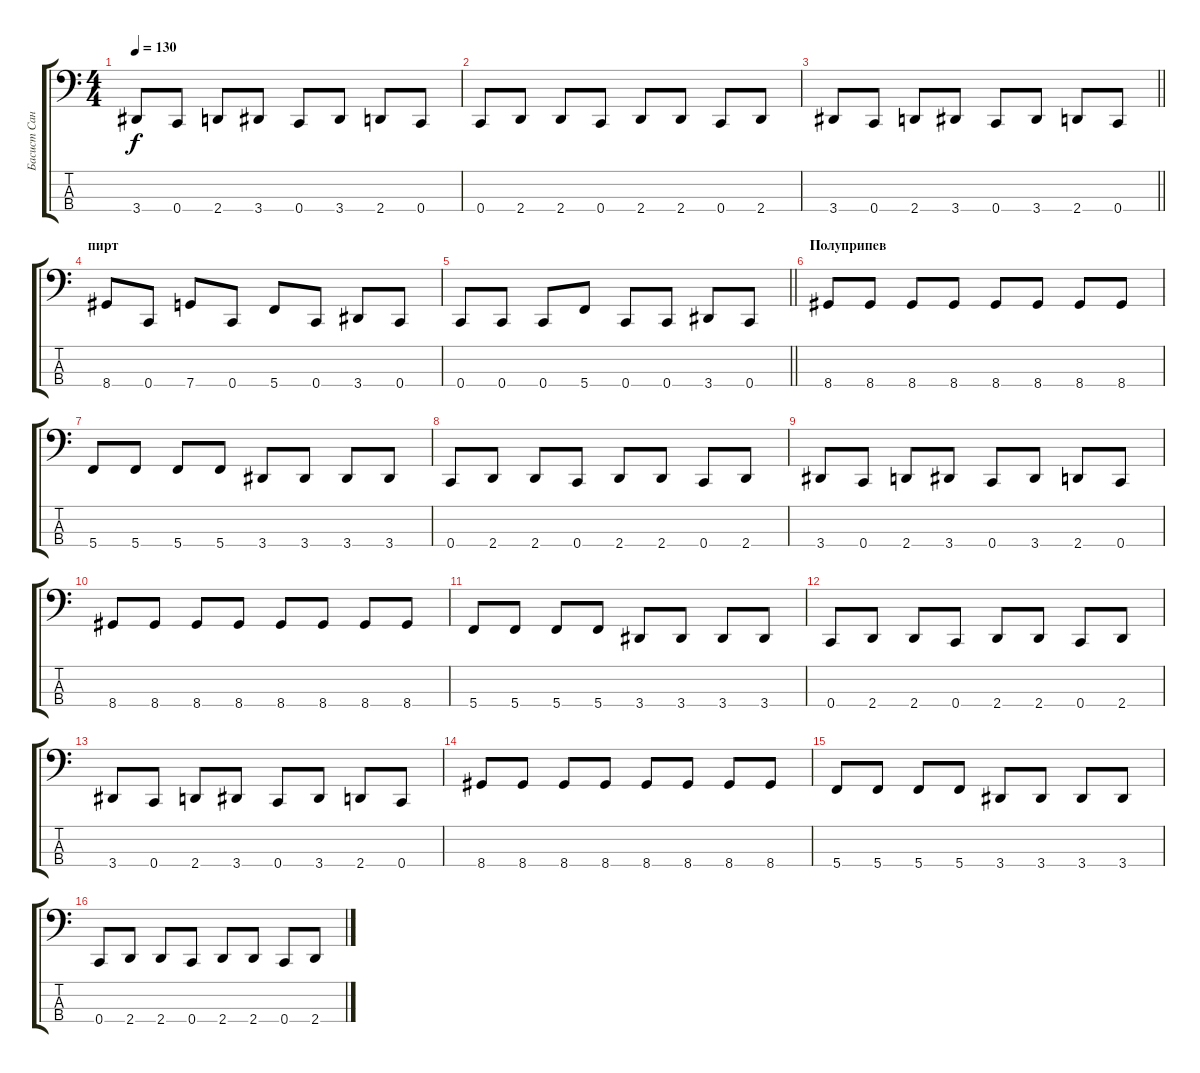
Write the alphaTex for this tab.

\track ("Басист Сан" "Басист Сан") {instrument electricbassfinger}
\staff {score tabs}
\tuning (G2 C2 G1 C1) {hide}
\ts (4 4)
\tempo 130
\clef f4
\ks c
3.4.8{dy f} 0.4.8 2.4.8 3.4.8 0.4.8 3.4.8 2.4.8 0.4.8 |
0.4.8 2.4.8 2.4.8 0.4.8 2.4.8 2.4.8 0.4.8 2.4.8 |
\barLineRight lightlight
3.4.8 0.4.8 2.4.8 3.4.8 0.4.8 3.4.8 2.4.8 0.4.8 |
\section ("" "пирт")
8.4.8 0.4.8 7.4.8 0.4.8 5.4.8 0.4.8 3.4.8 0.4.8 |
\barLineRight lightlight
0.4.8 0.4.8 0.4.8 5.4.8 0.4.8 0.4.8 3.4.8 0.4.8 |
\section ("" "Полуприпев")
8.4.8 8.4.8 8.4.8 8.4.8 8.4.8 8.4.8 8.4.8 8.4.8 |
5.4.8 5.4.8 5.4.8 5.4.8 3.4.8 3.4.8 3.4.8 3.4.8 |
0.4.8 2.4.8 2.4.8 0.4.8 2.4.8 2.4.8 0.4.8 2.4.8 |
3.4.8 0.4.8 2.4.8 3.4.8 0.4.8 3.4.8 2.4.8 0.4.8 |
8.4.8 8.4.8 8.4.8 8.4.8 8.4.8 8.4.8 8.4.8 8.4.8 |
5.4.8 5.4.8 5.4.8 5.4.8 3.4.8 3.4.8 3.4.8 3.4.8 |
0.4.8 2.4.8 2.4.8 0.4.8 2.4.8 2.4.8 0.4.8 2.4.8 |
3.4.8 0.4.8 2.4.8 3.4.8 0.4.8 3.4.8 2.4.8 0.4.8 |
8.4.8 8.4.8 8.4.8 8.4.8 8.4.8 8.4.8 8.4.8 8.4.8 |
5.4.8 5.4.8 5.4.8 5.4.8 3.4.8 3.4.8 3.4.8 3.4.8 |
0.4.8 2.4.8 2.4.8 0.4.8 2.4.8 2.4.8 0.4.8 2.4.8
